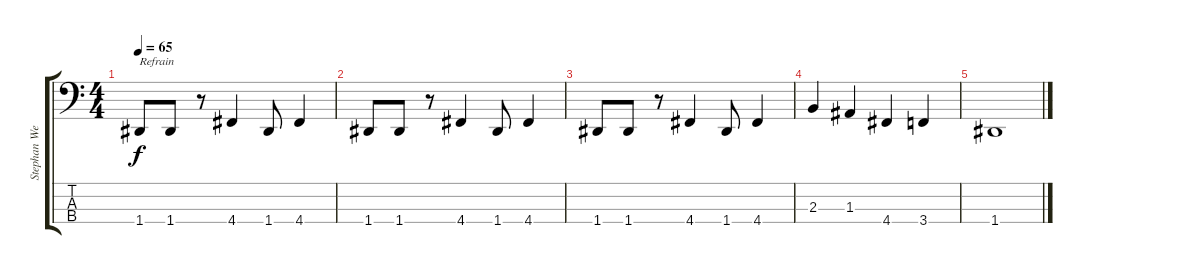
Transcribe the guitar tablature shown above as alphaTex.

\track ("Stephan Weidner" "Stephan We") {instrument electricbasspick}
\staff {score tabs}
\tuning (G2 D2 A1 D1) {hide}
\ts (4 4)
\tempo 65
\clef f4
\ks c
1.4.8{txt "Refrain" dy f} 1.4.8 r.8 4.4.4 1.4.8 4.4.4 |
1.4.8 1.4.8 r.8 4.4.4 1.4.8 4.4.4 |
1.4.8 1.4.8 r.8 4.4.4 1.4.8 4.4.4 |
2.3.4 1.3.4 4.4.4 3.4.4 |
1.4.1
